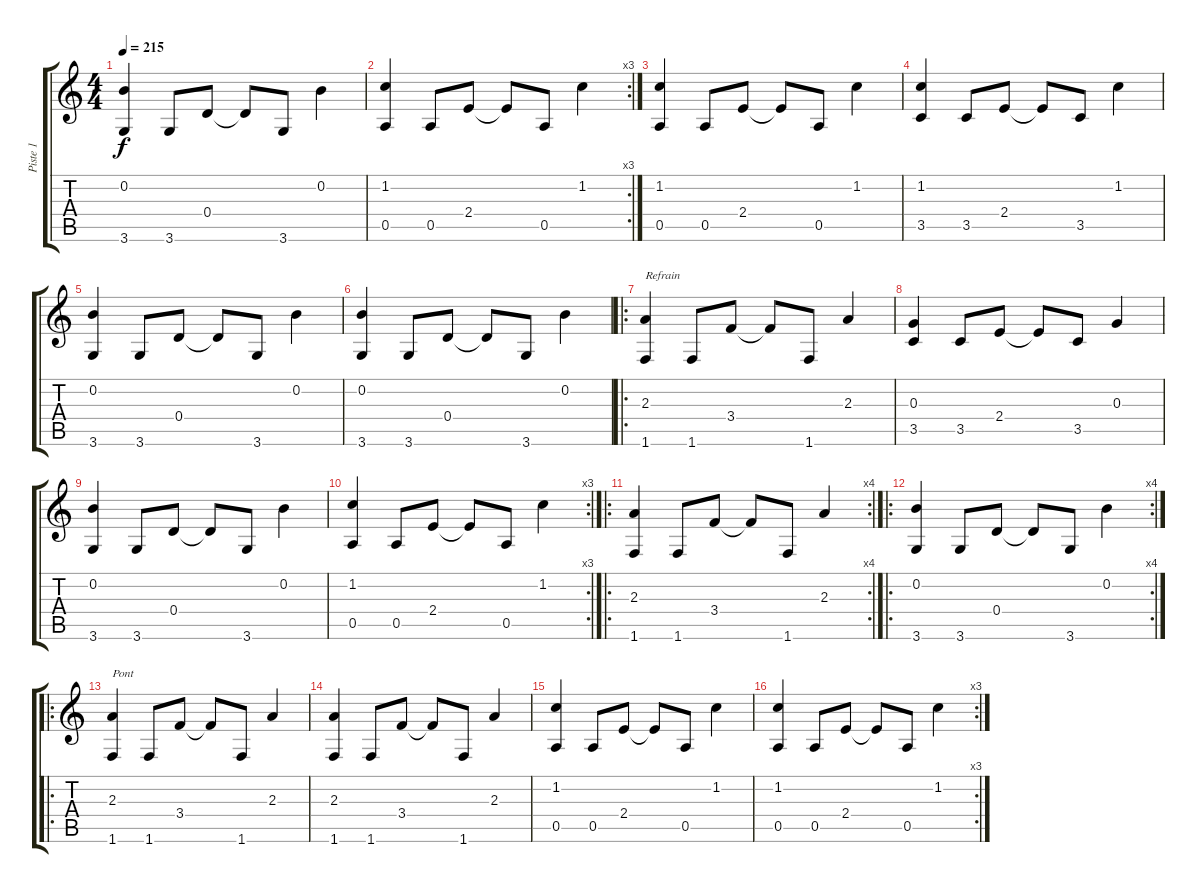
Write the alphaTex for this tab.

\track ("Piste 1" "Piste 1") {instrument acousticguitarnylon}
\staff {score tabs}
\tuning (E4 B3 G3 D3 A2 E2) {hide}
\ts (4 4)
\tempo 215
\clef g2
\ks c
(0.2 3.6).4{dy f} 3.6.8 0.4.8 0.4{t}.8 3.6.8 0.2.4 |
\rc 3
(1.2 0.5).4 0.5.8 2.4.8 2.4{t}.8 0.5.8 1.2.4 |
(1.2 0.5).4 0.5.8 2.4.8 2.4{t}.8 0.5.8 1.2.4 |
(1.2 3.5).4 3.5.8 2.4.8 2.4{t}.8 3.5.8 1.2.4 |
(0.2 3.6).4 3.6.8 0.4.8 0.4{t}.8 3.6.8 0.2.4 |
(0.2 3.6).4 3.6.8 0.4.8 0.4{t}.8 3.6.8 0.2.4 |
\ro
(2.3 1.6).4{txt "Refrain"} 1.6.8 3.4.8 3.4{t}.8 1.6.8 2.3.4 |
(0.3 3.5).4 3.5.8 2.4.8 2.4{t}.8 3.5.8 0.3.4 |
(0.2 3.6).4 3.6.8 0.4.8 0.4{t}.8 3.6.8 0.2.4 |
\rc 3
(1.2 0.5).4 0.5.8 2.4.8 2.4{t}.8 0.5.8 1.2.4 |
\ro
\rc 4
(2.3 1.6).4 1.6.8 3.4.8 3.4{t}.8 1.6.8 2.3.4 |
\ro
\rc 4
(0.2 3.6).4 3.6.8 0.4.8 0.4{t}.8 3.6.8 0.2.4 |
\ro
(2.3 1.6).4{txt "Pont"} 1.6.8 3.4.8 3.4{t}.8 1.6.8 2.3.4 |
(2.3 1.6).4 1.6.8 3.4.8 3.4{t}.8 1.6.8 2.3.4 |
(1.2 0.5).4 0.5.8 2.4.8 2.4{t}.8 0.5.8 1.2.4 |
\rc 3
(1.2 0.5).4 0.5.8 2.4.8 2.4{t}.8 0.5.8 1.2.4
